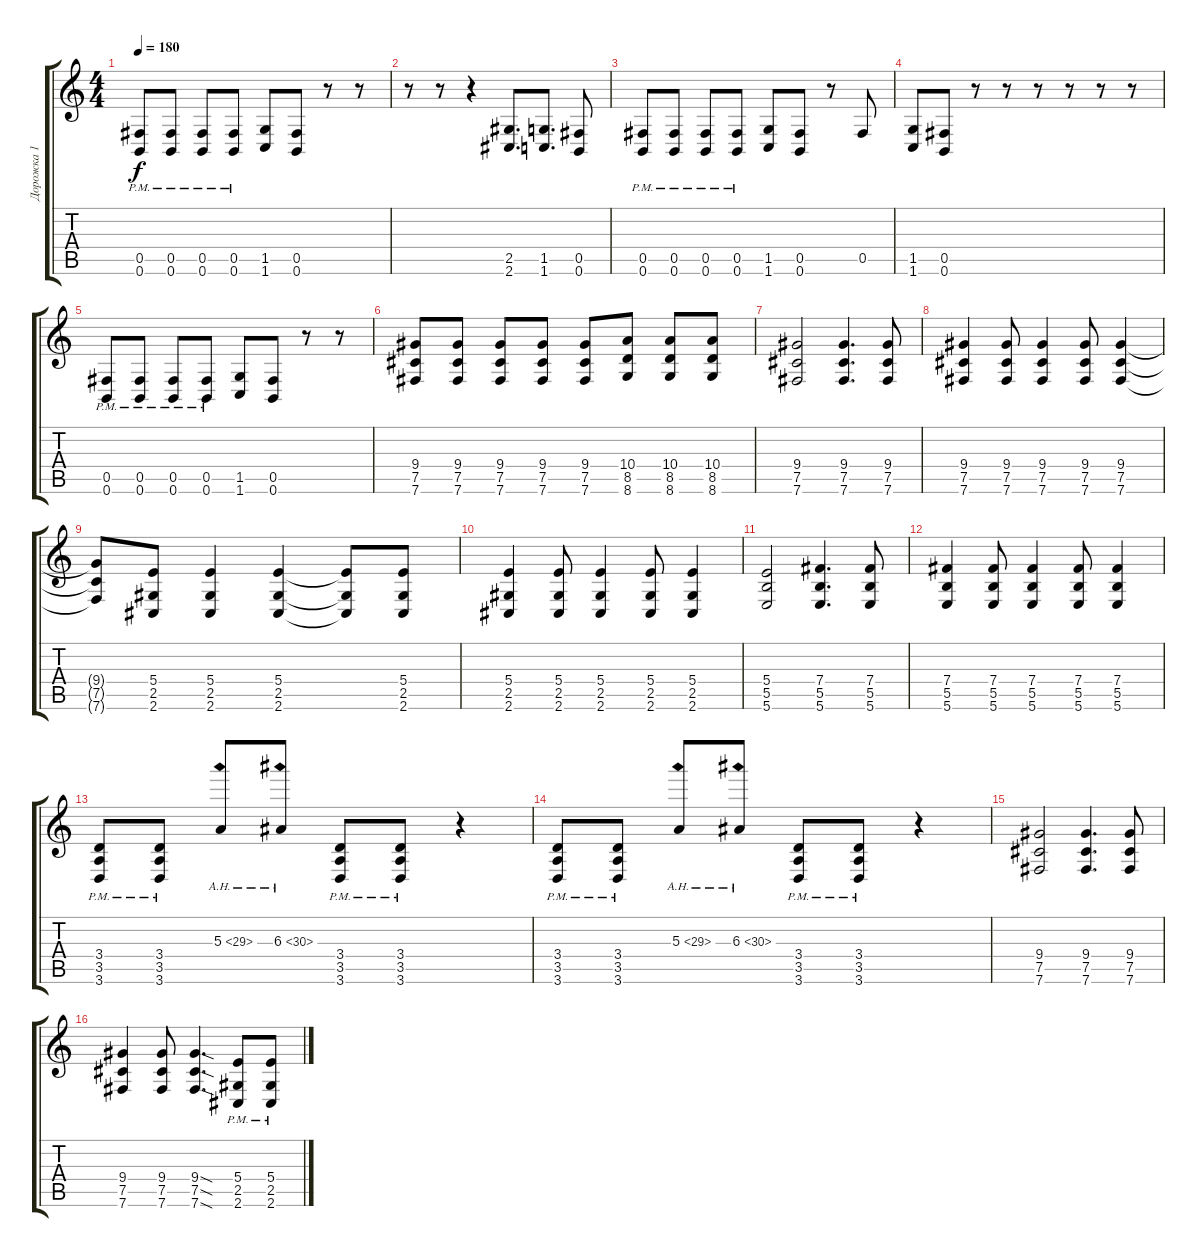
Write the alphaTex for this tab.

\track ("Дорожка 1" "Дорожка 1") {instrument distortionguitar}
\staff {score tabs}
\tuning (Db4 Ab3 E3 B2 Gb2 B1) {hide}
\ts (4 4)
\tempo 180
\clef g2
\ks c
(0.5{pm} 0.6{pm}).8{dy f} (0.5{pm} 0.6{pm}).8 (0.5{pm} 0.6{pm}).8 (0.5{pm} 0.6{pm}).8 (1.5 1.6).8 (0.5 0.6).8 r.8 r.8 |
r.8 r.8 r.4 (2.5 2.6).8{d} (1.5 1.6).8{d} (0.5 0.6).8 |
(0.5{pm} 0.6{pm}).8 (0.5{pm} 0.6{pm}).8 (0.5{pm} 0.6{pm}).8 (0.5{pm} 0.6{pm}).8 (1.5 1.6).8 (0.5 0.6).8 r.8 0.5.8 |
(1.5 1.6).8 (0.5 0.6).8 r.8 r.8 r.8 r.8 r.8 r.8 |
(0.5{pm} 0.6{pm}).8 (0.5{pm} 0.6{pm}).8 (0.5{pm} 0.6{pm}).8 (0.5{pm} 0.6{pm}).8 (1.5 1.6).8 (0.5 0.6).8 r.8 r.8 |
(9.4 7.5 7.6).8 (9.4 7.5 7.6).8 (9.4 7.5 7.6).8 (9.4 7.5 7.6).8 (9.4 7.5 7.6).8 (10.4 8.5 8.6).8 (10.4 8.5 8.6).8 (10.4 8.5 8.6).8 |
(9.4 7.5 7.6).2 (9.4 7.5 7.6).4{d} (9.4 7.5 7.6).8 |
(9.4 7.5 7.6).4 (9.4 7.5 7.6).8 (9.4 7.5 7.6).4 (9.4 7.5 7.6).8 (9.4 7.5 7.6).4 |
(9.4{t} 7.5{t} 7.6{t}).8 (5.4 2.5 2.6).8 (5.4 2.5 2.6).4 (5.4 2.5 2.6).4 (5.4{t} 2.5{t} 2.6{t}).8 (5.4 2.5 2.6).8 |
(5.4 2.5 2.6).4 (5.4 2.5 2.6).8 (5.4 2.5 2.6).4 (5.4 2.5 2.6).8 (5.4 2.5 2.6).4 |
(5.4 5.5 5.6).2 (7.4 5.5 5.6).4{d} (7.4 5.5 5.6).8 |
(7.4 5.5 5.6).4 (7.4 5.5 5.6).8 (7.4 5.5 5.6).4 (7.4 5.5 5.6).8 (7.4 5.5 5.6).4 |
(3.4{pm} 3.5{pm} 3.6{pm}).8 (3.4{pm} 3.5{pm} 3.6{pm}).8 5.3{ah 24}.8 6.3{ah 24}.8 (3.4{pm} 3.5{pm} 3.6{pm}).8 (3.4{pm} 3.5{pm} 3.6{pm}).8 r.4 |
(3.4{pm} 3.5{pm} 3.6{pm}).8 (3.4{pm} 3.5{pm} 3.6{pm}).8 5.3{ah 24}.8 6.3{ah 24}.8 (3.4{pm} 3.5{pm} 3.6{pm}).8 (3.4{pm} 3.5{pm} 3.6{pm}).8 r.4 |
(9.4 7.5 7.6).2 (9.4 7.5 7.6).4{d} (9.4 7.5 7.6).8 |
(9.4 7.5 7.6).4 (9.4 7.5 7.6).8 (9.4{sod} 7.5{sod} 7.6{sod}).4{d} (5.4{pm} 2.5{pm} 2.6{pm}).8 (5.4{pm} 2.5{pm} 2.6{pm}).8
